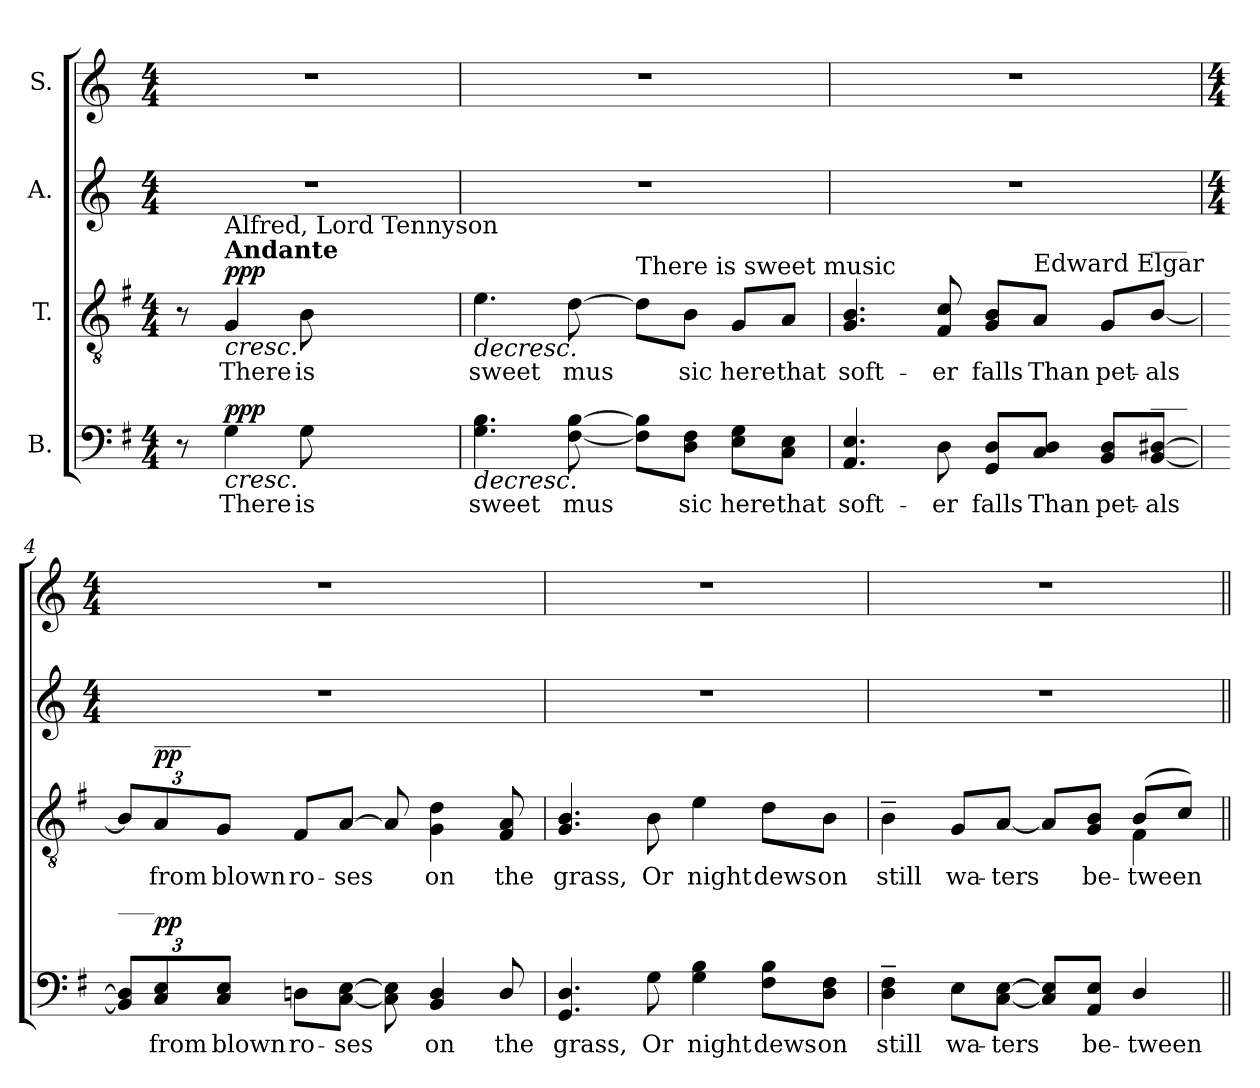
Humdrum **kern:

**kern	**text	**dynam	**kern	**text	**dynam	**kern	**kern
*part4	*part4	*part4	*part3	*part3	*part3	*part2	*part1
*staff4	*staff4	*staff4	*staff3	*staff3	*staff3	*staff2	*staff1
*I"B.	*	*	*I"T.	*	*	*I"A.	*I"S.
*clefF4	*	*	*clefGv2	*	*	*clefG2	*clefG2
*k[f#]	*	*	*k[f#]	*	*	*k[]	*k[]
*M4/4	*	*	*M4/4	*	*	*M4/4	*M4/4
*MM60	*	*	*MM60	*	*	*MM60	*MM60
=1	=1	=1	=1	=1	=1	=1	=1
8r	.	.	8r	.	.	1r	1r
!	!	!	!LO:TX:a:B:t=Andante	!	!	!	!
!	!	!	!LO:TX:a:t=Alfred, Lord Tennyson	!	!	!	!
!	!LO:LY:b	!LO:HP:b	!	!LO:LY:b	!LO:HP:b	!	!
!	!	!LO:DY:n=1:b	!	!	!LO:DY:n=1:b	!	!
4G\	There	< ppp	4G/	There	< ppp	.	.
!	!LO:LY:b	!	!	!LO:LY:b	!	!	!
8G\	is	.	8B\	is	.	.	.
2ryy	.	.	2ryy	.	.	.	.
=2	=2	=2	=2	=2	=2	=2	=2
!	!LO:LY:b	!LO:HP:b	!	!LO:LY:b	!LO:HP:b	!	!
4.G\ 4.B\	sweet	>	4.e\	sweet	>	1r	1r
!	!LO:LY:b	!	!	!LO:LY:b	!	!	!
[8F#\ [8B\	mus	.	[8d\	mus	.	.	.
!	!	!	!LO:TX:a:t=There is sweet music	!	!	!	!
8F#\] 8B\]L	.	.	8d\L]	.	.	.	.
!	!LO:LY:b	!	!	!LO:LY:b	!	!	!
8D\ 8F#\J	sic	[	8B\J	sic	[	.	.
!	!LO:LY:b	!	!	!LO:LY:b	!	!	!
8E\ 8G\L	here	.	8G/L	here	.	.	.
!	!LO:LY:b	!	!	!LO:LY:b	!	!	!
8C\ 8E\J	that	.	8A/J	that	.	.	.
=3	=3	=3	=3	=3	=3	=3	=3
!	!LO:LY:b	!	!	!LO:LY:b	!	!	!
4.AA/ 4.E/	soft-	.	4.G/ 4.B/	soft-	.	1r	1r
!	!LO:LY:b	!	!	!LO:LY:b	!	!	!
8D\	-er	.	8F#/ 8c/	-er	.	.	.
!	!LO:LY:b	!	!	!LO:LY:b	!	!	!
8GG/ 8D/L	falls	.	8G/ 8B/L	falls	.	.	.
!	!	!	!LO:TX:a:t=Edward Elgar	!	!	!	!
!	!LO:LY:b	!	!	!LO:LY:b	!	!	!
8C/ 8D/J	Than	.	8A/J	Than	.	.	.
!	!LO:LY:b	!	!	!LO:LY:b	!	!	!
8BB/ 8D/L	pet-	.	8G/L	pet-	.	.	.
!	!	!	!LO:TX:a:t=___	!	!	!	!
!LO:TX:a:t=___	!	!	!	!	!	!	!
!	!LO:LY:b	!	!	!LO:LY:b	!	!	!
[8BB/ [8D#X/J	-als	.	[8B/J	-als	.	.	.
!!LO:LB:g=z
=4	=4	=4	=4	=4	=4	=4	=4
*	*	*	*	*	*	*M4/4	*M4/4
*Xbrackettup	*	*	*Xbrackettup	*	*	*	*
*	*	*	*^	*	*	*	*
!LO:TX:a:t=___	!	!	!	!	!	!	!	!
12BB/] 12D#/]L	.	.	12B/L]	1ryy	.	.	1r	1r
!	!	!	!LO:TX:a:t=___	!	!	!	!	!
!	!LO:LY:b	!LO:DY:b	!	!	!LO:LY:b	!LO:DY:b	!	!
12C/ 12E/	from	pp	12A/	.	from	pp	.	.
!	!LO:LY:b	!	!	!	!LO:LY:b	!	!	!
12C/ 12E/J	blown	.	12G/J	.	blown	.	.	.
!	!LO:LY:b	!	!	!	!LO:LY:b	!	!	!
8Dn\L	ro-	.	8F#/L	.	ro-	.	.	.
!	!LO:LY:b	!	!	!	!LO:LY:b	!	!	!
[8C\ [8E\J	-ses	.	[8A/J	.	-ses	.	.	.
8C\] 8E\]	.	.	8A/]	.	.	.	.	.
!	!LO:LY:b	!	!	!	!LO:LY:b	!	!	!
4BB/ 4D/	on	.	4G\ 4d\	.	on	.	.	.
!	!LO:LY:b	!	!	!	!LO:LY:b	!	!	!
8D/	the	.	8F#/ 8A/	.	the	.	.	.
=5	=5	=5	=5	=5	=5	=5	=5	=5
!	!LO:LY:b	!	!	!	!LO:LY:b	!	!	!
4.GG/ 4.D/	grass,	.	4.G/ 4.B/	1ryy	grass,	.	1r	1r
!	!LO:LY:b	!	!	!	!LO:LY:b	!	!	!
8G\	Or	.	8B\	.	Or	.	.	.
!	!LO:LY:b	!	!	!	!LO:LY:b	!	!	!
4G\ 4B\	night	.	4e\	.	night	.	.	.
!	!LO:LY:b	!	!	!	!LO:LY:b	!	!	!
8F#\ 8B\L	dews	.	8d\L	.	dews	.	.	.
!	!LO:LY:b	!	!	!	!LO:LY:b	!	!	!
8D\ 8F#\J	on	.	8B\J	.	on	.	.	.
=6	=6	=6	=6	=6	=6	=6	=6	=6
!	!LO:LY:b	!	!	!	!LO:LY:b	!	!	!
4D\~ 4F#\~	still	.	4B~\	2ryy	still	.	1r	1r
!	!LO:LY:b	!	!	!	!LO:LY:b	!	!	!
8E\L	wa-	.	8G/L	.	wa-	.	.	.
!	!LO:LY:b	!	!	!	!LO:LY:b	!	!	!
[8C\ [8E\J	-ters	.	[8A/J	.	-ters	.	.	.
8C/] 8E/]L	.	.	8A/L]	4ryy	.	.	.	.
!	!LO:LY:b	!	!	!	!LO:LY:b	!	!	!
8AA/ 8E/J	be-	.	8G/ 8B/J	.	be-	.	.	.
!	!LO:LY:b	!	!	!	!LO:LY:b	!	!	!
4D/	-tween	.	(>8B/L	4F#\	-tween	.	.	.
.	.	.	8c/J)	.	.	.	.	.
*	*	*	*v	*v	*	*	*	*
.	.	]	.	.	]	.	.
=||	=||	=||	=||	=||	=||	=||	=||
*-	*-	*-	*-	*-	*-	*-	*-
